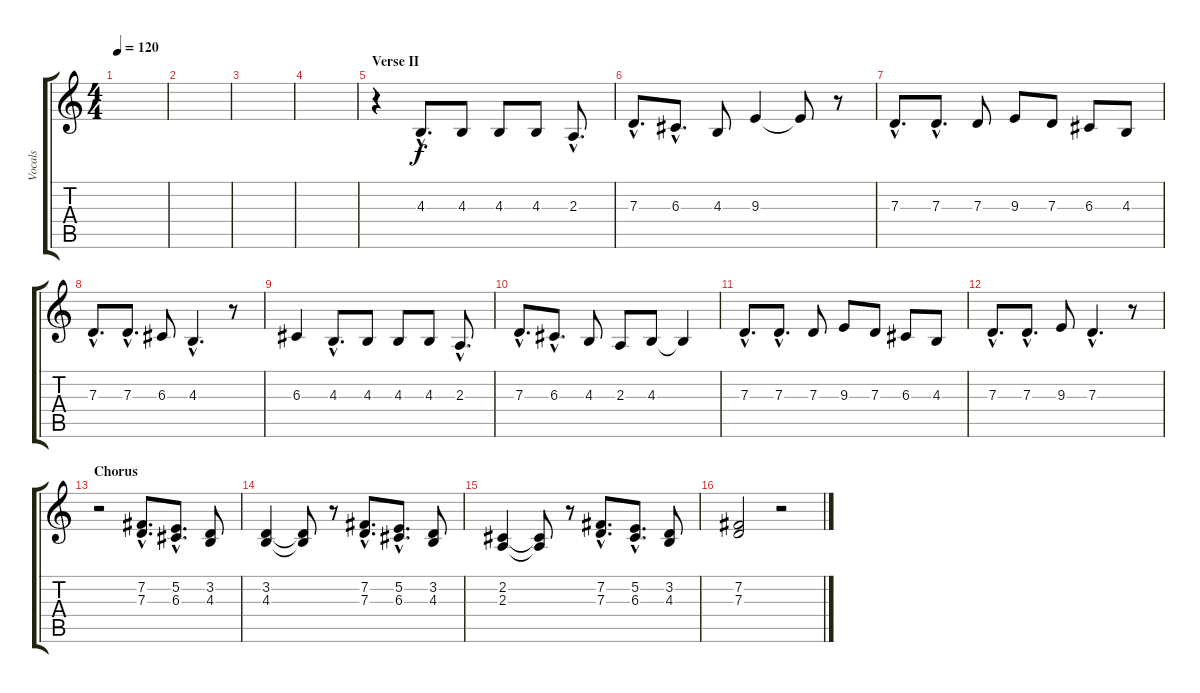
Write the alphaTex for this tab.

\track ("Vocals" "Vocals") {instrument lead2sawtooth}
\staff {score tabs}
\tuning (E4 B3 G3 D3 A2 E2) {hide}
\ts (4 4)
\tempo 120
\clef g2
\ks c
|
|
|
|
\section ("" "Verse II")
r.4 4.3{hac}.8{d} 4.3.8 4.3.8 4.3.8 2.3{hac}.8{d} |
7.3{hac}.8{d} 6.3{hac}.8{d} 4.3.8 9.3.4 9.3{t}.8 r.8 |
7.3{hac}.8{d} 7.3{hac}.8{d} 7.3.8 9.3.8 7.3.8 6.3.8 4.3.8 |
7.3{hac}.8{d} 7.3{hac}.8{d} 6.3.8 4.3{hac}.4{d} r.8 |
6.3.4 4.3{hac}.8{d} 4.3.8 4.3.8 4.3.8 2.3{hac}.8{d} |
7.3{hac}.8{d} 6.3{hac}.8{d} 4.3.8 2.3.8 4.3.8 4.3{t}.4 |
7.3{hac}.8{d} 7.3{hac}.8{d} 7.3.8 9.3.8 7.3.8 6.3.8 4.3.8 |
7.3{hac}.8{d} 7.3{hac}.8{d} 9.3.8 7.3{hac}.4{d} r.8 |
\section ("" "Chorus")
r.2 (7.2{hac} 7.3{hac}).8{d} (5.2{hac} 6.3{hac}).8{d} (3.2 4.3).8 |
(3.2 4.3).4 (3.2{t} 4.3{t}).8 r.8 (7.2{hac} 7.3{hac}).8{d} (5.2{hac} 6.3{hac}).8{d} (3.2 4.3).8 |
(2.2 2.3).4 (2.2{t} 2.3{t}).8 r.8 (7.2{hac} 7.3{hac}).8{d} (5.2{hac} 6.3{hac}).8{d} (3.2 4.3).8 |
(7.2 7.3).2 r.2
